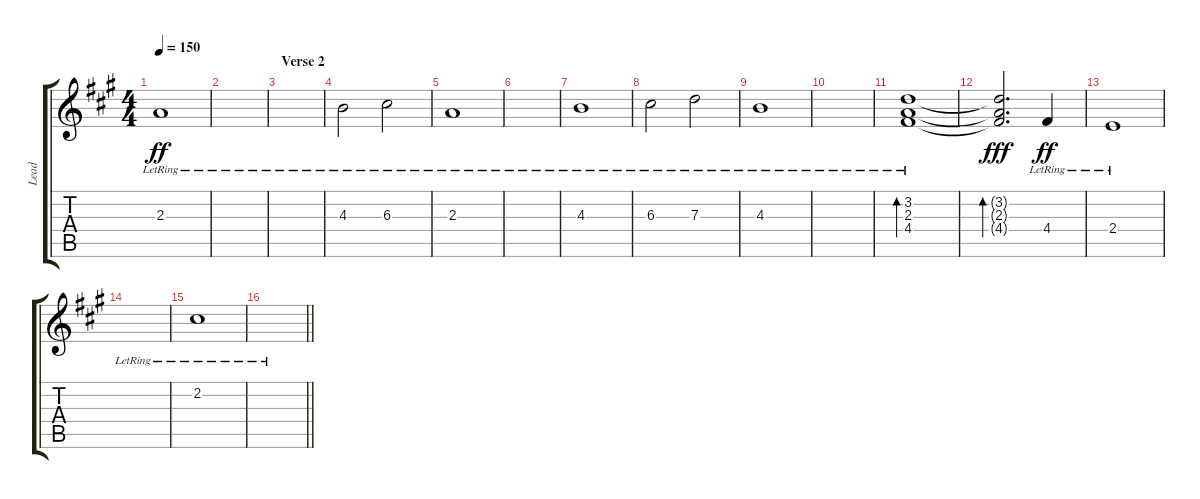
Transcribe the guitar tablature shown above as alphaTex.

\track ("Lead " "Lead ") {instrument acousticguitarsteel}
\staff {score tabs}
\tuning (E4 B3 G3 D3 A2 E2) {hide}
\ts (4 4)
\tempo 150
\clef g2
\ks a
2.3{lr}.1{dy ff} |
|
\section ("" "Verse 2")
|
4.3{lr}.2 6.3{lr}.2 |
2.3{lr}.1 |
|
4.3{lr}.1 |
6.3{lr}.2 7.3{lr}.2 |
4.3{lr}.1 |
|
(3.2{lr} 2.3{lr} 4.4{lr}).1{bd 240} |
(3.2{t} 2.3{t} 4.4{t}).2{d bd 240 dy fff} 4.4{lr}.4{dy ff} |
2.4{lr}.1 |
|
2.2{lr}.1 |
\barLineRight lightlight
